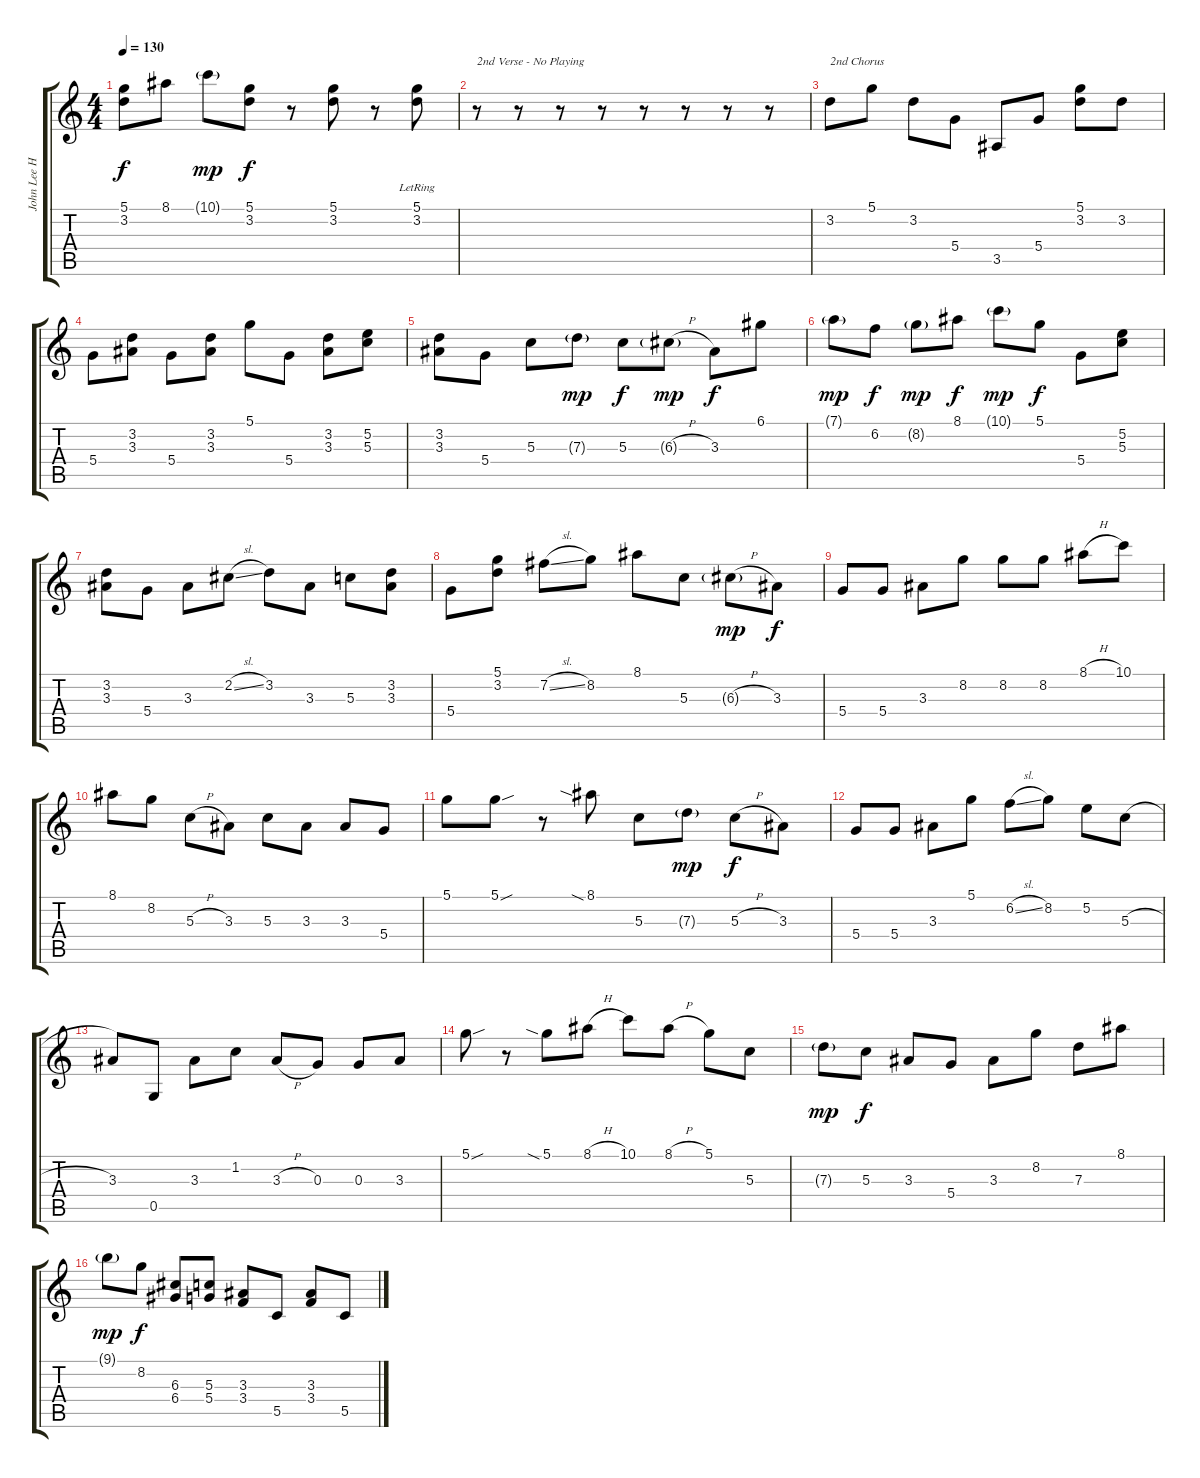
\track ("John Lee Hooker - Lead Guitar" "John Lee H") {instrument electricguitarjazz}
\staff {score tabs}
\tuning (D4 B3 G3 D3 G2 D2) {hide}
\ts (4 4)
\tempo 130
\clef g2
\ks c
(5.1 3.2).8{dy f} 8.1.8 10.1{g}.8{dy mp} (5.1 3.2).8{dy f} r.8 (5.1 3.2).8 r.8 (5.1{lr} 3.2).8 |
r.8{txt "2nd Verse - No Playing"} r.8 r.8 r.8 r.8 r.8 r.8 r.8 |
3.2.8{txt "2nd Chorus"} 5.1.8 3.2.8 5.4.8 3.5.8 5.4.8 (5.1 3.2).8 3.2.8 |
5.4.8 (3.2 3.3).8 5.4.8 (3.2 3.3).8 5.1.8 5.4.8 (3.2 3.3).8 (5.2 5.3).8 |
(3.2 3.3).8 5.4.8 5.3.8 7.3{g}.8{dy mp} 5.3.8{dy f} 6.3{h g}.8{dy mp} 3.3.8{dy f} 6.1.8 |
7.1{g}.8{dy mp} 6.2.8{dy f} 8.2{g}.8{dy mp} 8.1.8{dy f} 10.1{g}.8{dy mp} 5.1.8{dy f} 5.4.8 (5.2 5.3).8 |
(3.2 3.3).8 5.4.8 3.3.8 2.2{sl}.8 3.2.8 3.3.8 5.3.8 (3.2 3.3).8 |
5.4.8 (5.1 3.2).8 7.2{sl}.8 8.2.8 8.1.8 5.3.8 6.3{h g}.8{dy mp} 3.3.8{dy f} |
5.4.8 5.4.8 3.3.8 8.2.8 8.2.8 8.2.8 8.1{h}.8 10.1.8 |
8.1.8 8.2.8 5.3{h}.8 3.3.8 5.3.8 3.3.8 3.3.8 5.4.8 |
5.1.8 5.1{sou}.8 r.8 8.1{sia}.8 5.3.8 7.3{g}.8{dy mp} 5.3{h}.8{dy f} 3.3.8 |
5.4.8 5.4.8 3.3.8 5.1.8 6.2{sl}.8 8.2.8 5.2.8 5.3{h}.8 |
3.3.8 0.5.8 3.3.8 1.2.8 3.3{h}.8 0.3.8 0.3.8 3.3.8 |
5.1{sou}.8 r.8 5.1{sia}.8 8.1{h}.8 10.1.8 8.1{h}.8 5.1.8 5.3.8 |
7.3{g}.8{dy mp} 5.3.8{dy f} 3.3.8 5.4.8 3.3.8 8.2.8 7.3.8 8.1.8 |
9.1{g}.8{dy mp} 8.2.8{dy f} (6.3 6.4).8 (5.3 5.4).8 (3.3 3.4).8 5.5.8 (3.3 3.4).8 5.5.8
